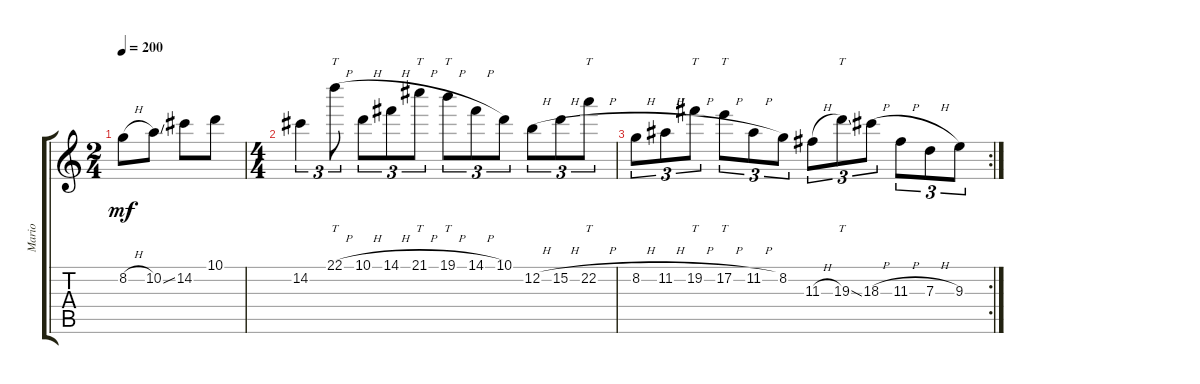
\track ("Mario" "Mario") {instrument electricguitarclean}
\staff {score tabs}
\tuning (E4 B3 G3 D3 A2 E2) {hide}
\ts (2 4)
\tempo 200
\clef g2
\ks c
8.2{h}.8{dy mf} 10.2{ss}.8 14.2.8 10.1.8 |
\ts (4 4)
14.2.4{tu (3 2)} 22.1{h}.8{tt tu (3 2)} 10.1{h}.8{tu (3 2)} 14.1{h}.8{tu (3 2)} 21.1{h}.8{tt tu (3 2)} 19.1{h}.8{tt tu (3 2)} 14.1{h}.8{tu (3 2)} 10.1.8{tu (3 2)} 12.2{h}.8{tu (3 2)} 15.2{h}.8{tu (3 2)} 22.2{h}.8{tt tu (3 2)} |
\rc 2
8.2{h}.8{tu (3 2)} 11.2{h}.8{tu (3 2)} 19.2{h}.8{tt tu (3 2)} 17.2{h}.8{tt tu (3 2)} 11.2{h}.8{tu (3 2)} 8.2.8{tu (3 2)} 11.3{h}.8{tu (3 2)} 19.3{ss}.8{tt tu (3 2)} 18.3{h}.8{tu (3 2)} 11.3{h}.8{tu (3 2)} 7.3{h}.8{tu (3 2)} 9.3.8{tu (3 2)}
